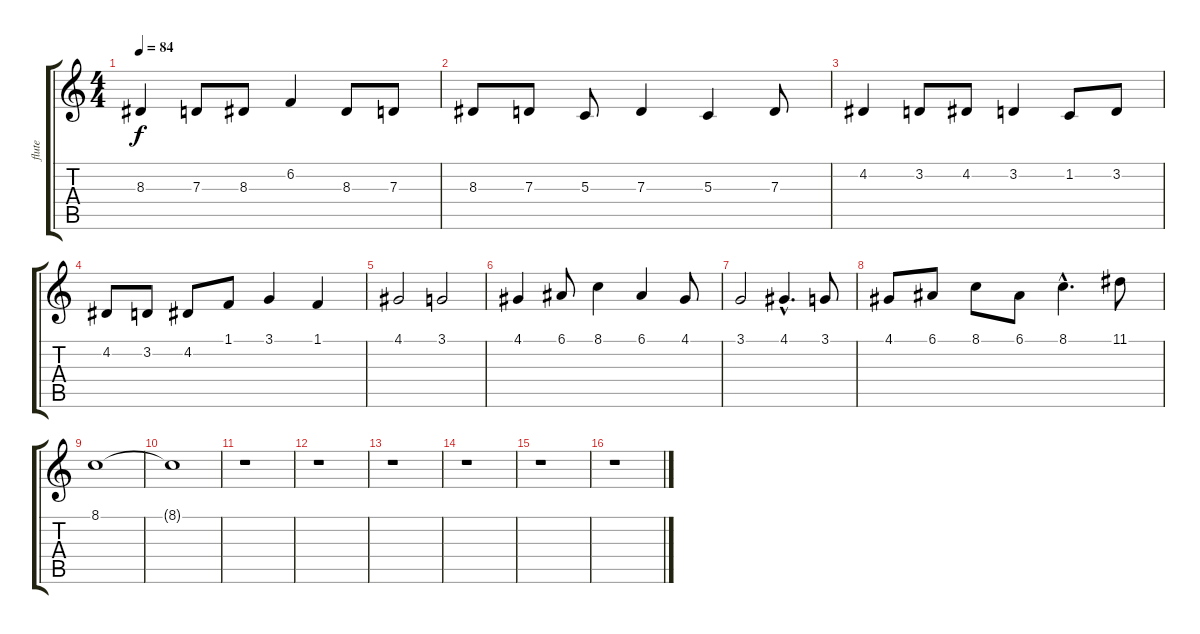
\track ("flute" "flute") {instrument flute}
\staff {score tabs}
\tuning (E4 B3 G3 D3 A2 E2) {hide}
\ts (4 4)
\tempo 84
\clef g2
\ks c
8.3.4{dy f} 7.3.8 8.3.8 6.2.4 8.3.8 7.3.8 |
8.3.8 7.3.8 5.3.8 7.3.4 5.3.4 7.3.8 |
4.2.4 3.2.8 4.2.8 3.2.4 1.2.8 3.2.8 |
4.2.8 3.2.8 4.2.8 1.1.8 3.1.4 1.1.4 |
4.1.2 3.1.2 |
4.1.4 6.1.8 8.1.4 6.1.4 4.1.8 |
3.1.2 4.1{hac}.4{d} 3.1.8 |
4.1.8 6.1.8 8.1.8 6.1.8 8.1{hac}.4{d} 11.1.8 |
8.1.1 |
8.1{t}.1 |
r.1 |
r.1 |
r.1 |
r.1 |
r.1 |
r.1
